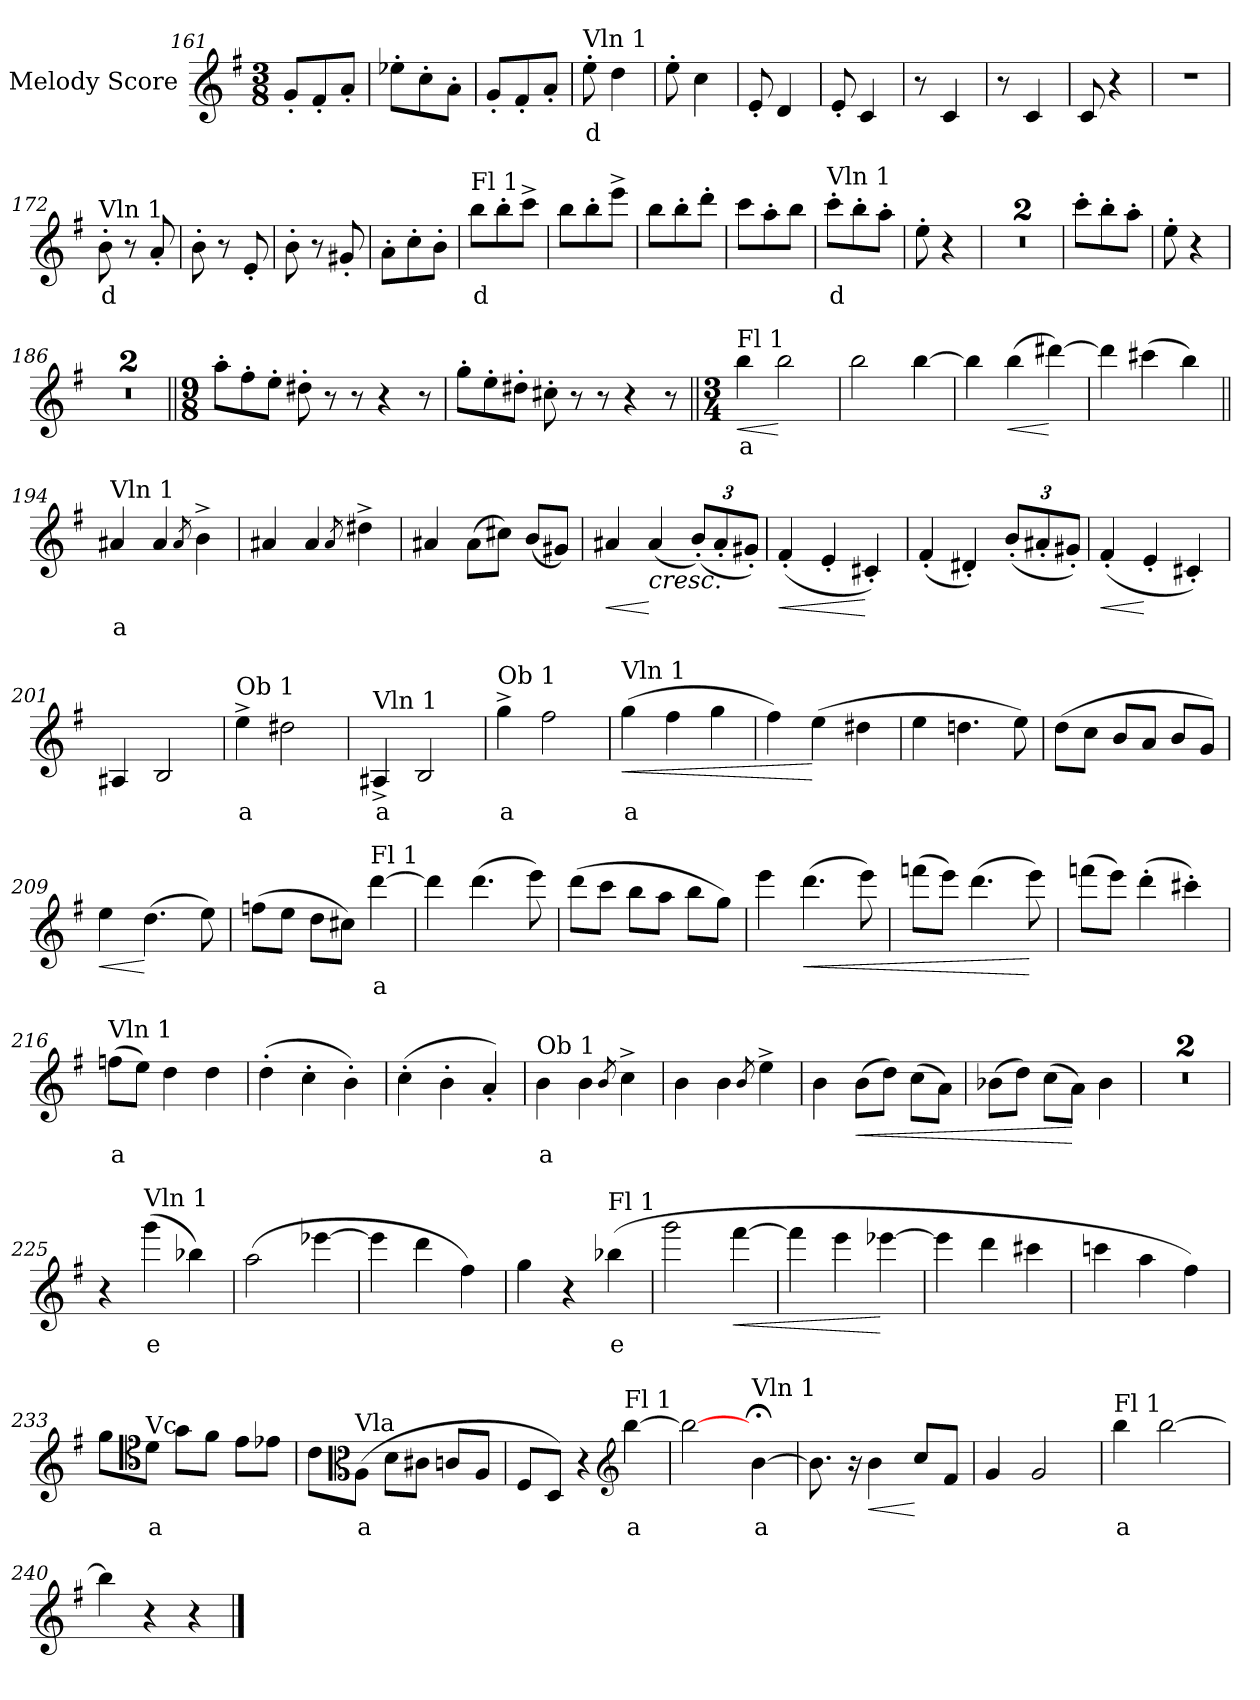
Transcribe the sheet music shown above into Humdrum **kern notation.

**kern	**text	**dynam
*part1	*part1	*part1
*staff1	*staff1	*staff1
*I"Melody Score	*	*
*clefG2	*	*
*k[f#]	*	*
*M3/8	*	*
=161	=161	=161
8g'/L	.	.
8f#'/	.	.
8a'/J	.	.
=162	=162	=162
8ee-X'\L	.	.
8cc'\	.	.
8a'\J	.	.
=163	=163	=163
8g'/L	.	.
8f#'/	.	.
8a'/J	.	.
=164	=164	=164
!LO:TX:a:t=Vln 1	!	!
!	!LO:LY:b:color=#FF0000	!
8ee'\	d	.
4dd\	.	.
=165	=165	=165
8ee'\	.	.
4cc\	.	.
=166	=166	=166
8e'/	.	.
4d/	.	.
=167	=167	=167
8e'/	.	.
4c/	.	.
=168	=168	=168
8r	.	.
4c/	.	.
=169	=169	=169
8r	.	.
4c/	.	.
=170	=170	=170
8c/	.	.
4r	.	.
=171	=171	=171
4.r	.	.
=172	=172	=172
!LO:TX:a:t=Vln 1	!	!
!	!LO:LY:b:color=#FF0000	!
8b'\	d	.
8r	.	.
8a'/	.	.
=173	=173	=173
8b'\	.	.
8r	.	.
8e'/	.	.
=174	=174	=174
8b'\	.	.
8r	.	.
8g#X'/	.	.
=175	=175	=175
8a'\L	.	.
8cc'\	.	.
8b'\J	.	.
=176	=176	=176
!LO:TX:a:t=Fl 1	!	!
!	!LO:LY:b:color=#FF0000	!
8bb\L	d	.
8bb'\	.	.
8ccc^\J	.	.
=177	=177	=177
8bb\L	.	.
8bb'\	.	.
8eee^\J	.	.
=178	=178	=178
8bb\L	.	.
8bb'\	.	.
8ddd'\J	.	.
=179	=179	=179
8ccc\L	.	.
8aa'\	.	.
8bb\J	.	.
=180	=180	=180
!LO:TX:a:t=Vln 1	!	!
!	!LO:LY:b:color=#FF0000	!
8ccc'\L	d	.
8bb'\	.	.
8aa'\J	.	.
=181	=181	=181
8ee'\	.	.
4r	.	.
=182	=182	=182
4.r	.	.
=183	=183	=183
4.r	.	.
=184	=184	=184
8ccc'\L	.	.
8bb'\	.	.
8aa'\J	.	.
=185	=185	=185
8ee'\	.	.
4r	.	.
=186	=186	=186
4.r	.	.
=187	=187	=187
4.r	.	.
=188||	=188||	=188||
*M9/8	*	*
8aa'\L	.	.
8ff#'\	.	.
8ee'\J	.	.
8dd#X'\	.	.
8r	.	.
8r	.	.
4r	.	.
8r	.	.
=189	=189	=189
8gg'\L	.	.
8ee'\	.	.
8dd#X'\J	.	.
8cc#X'\	.	.
8r	.	.
8r	.	.
4r	.	.
8r	.	.
=190||	=190||	=190||
*M3/4	*	*
!LO:TX:a:t=Fl 1	!	!
!	!LO:LY:b:color=#FF0000	!LO:HP:b
4bb\	a	<
2bb\	.	[
=191	=191	=191
2bb\	.	.
[4bb\	.	.
=192	=192	=192
4bb\]	.	.
!	!	!LO:HP:b
(4bb\	.	<
[4ddd#X\)	.	[
=193	=193	=193
4ddd#\]	.	.
(4ccc#X\	.	.
4bb\)	.	.
=194||	=194||	=194||
*MM100	*	*
!LO:TX:a:t=Vln 1	!	!
!	!LO:LY:b:color=#FF0000	!
4a#X/	a	.
4a#/	.	.
8qa#/	.	.
4b^\	.	.
=195	=195	=195
4a#X/	.	.
4a#/	.	.
8qa#/	.	.
4dd#X^\	.	.
=196	=196	=196
4a#X/	.	.
(8a#\L	.	.
8cc#X\J)	.	.
(8b/L	.	.
8g#X/J)	.	.
=197	=197	=197
!	!	!LO:HP:b
4a#X/	.	<
!	!	!LO:HP:n=1:b
(4a#/	.	[ <
*Xbrackettup	*	*
(12b'/L)	.	.
12a#'/	.	.
12g#X'/J)	.	.
=198	=198	=198
!	!	!LO:HP:b
(4f#'/	.	<
4e'/	.	.
4c#X'/)	.	[
=199	=199	=199
(4f#'/	.	.
4d#X'/)	.	.
(12b'/L	.	.
12a#X'/	.	.
12g#X'/J)	.	.
=200	=200	=200
!	!	!LO:HP:b
(4f#'/	.	<
4e'/	.	[
4c#X'/)	.	.
=201	=201	=201
4A#X/	.	.
2B/	.	.
=202	=202	=202
!LO:TX:a:t=Ob 1	!	!
!	!LO:LY:b:color=#FF0000	!
4ee^\	a	.
2dd#X\	.	.
=203	=203	=203
!LO:TX:a:t=Vln 1	!	!
!	!LO:LY:b:color=#FF0000	!
4A#X^/	a	.
2B/	.	.
=204	=204	=204
!LO:TX:a:t=Ob 1	!	!
!	!LO:LY:b:color=#FF0000	!
4gg^\	a	.
2ff#\	.	.
=205	=205	=205
!LO:TX:a:t=Vln 1	!	!
!	!LO:LY:b:color=#FF0000	!LO:HP:b
(4gg\	a	<
4ff#\	.	.
4gg\	.	.
=206	=206	=206
4ff#\)	.	.
(4ee\	.	[
4dd#X\	.	.
=207	=207	=207
4ee\	.	.
4.ddn\	.	.
8ee\)	.	.
=208	=208	=208
(8dd\L	.	.
8cc\J	.	.
8b/L	.	.
8a/J	.	.
8b/L	.	.
8g/J)	.	.
=209	=209	=209
!	!	!LO:HP:b
4ee\	.	<
(4.dd\	.	[
8ee\)	.	[
=210	=210	=210
(8ffn\L	.	.
8ee\J	.	.
8dd\L	.	.
8cc#X\J)	.	.
!LO:TX:a:t=Fl 1	!	!
!	!LO:LY:b:color=#FF0000	!
[4ddd\	a	.
=211	=211	=211
4ddd\]	.	.
(4.ddd\	.	.
8eee\)	.	.
=212	=212	=212
(8ddd\L	.	.
8ccc\J	.	.
8bb\L	.	.
8aa\J	.	.
8bb\L	.	.
8gg\J)	.	.
=213	=213	=213
4eee\	.	.
!	!	!LO:HP:b
(4.ddd\	.	<
8eee\)	.	.
=214	=214	=214
(8fffn\L	.	.
8eee\J)	.	.
(4.ddd\	.	.
8eee\)	.	[
=215	=215	=215
(8fffn\L	.	.
8eee\J)	.	.
(4ddd'\	.	.
4ccc#X'\)	.	.
=216	=216	=216
!LO:TX:a:t=Vln 1	!	!
!	!LO:LY:b:color=#FF0000	!
(8ffn\L	a	.
8ee\J)	.	.
4dd\	.	.
4dd\	.	.
=217	=217	=217
(4dd'\	.	.
4cc'\	.	.
4b'\)	.	.
=218	=218	=218
(4cc'\	.	.
4b'\	.	.
4a'/)	.	.
=219	=219	=219
!LO:TX:a:t=Ob 1	!	!
!	!LO:LY:b:color=#FF0000	!
4b\	a	.
4b\	.	.
8qb/	.	.
4cc^\	.	.
=220	=220	=220
4b\	.	.
4b\	.	.
8qb/	.	.
4ee^\	.	.
=221	=221	=221
4b\	.	.
!	!	!LO:HP:b
(8b\L	.	<
8dd\J)	.	.
(8cc\L	.	.
8a\J)	.	.
=222	=222	=222
(8b-X\L	.	.
8dd\J)	.	.
(8cc\L	.	.
8a\J)	.	[
4b-\	.	.
=223	=223	=223
2.r	.	.
=224	=224	=224
2.r	.	.
=225	=225	=225
4r	.	.
!LO:TX:a:t=Vln 1	!	!
!	!LO:LY:b:color=#FF0000	!
(4ggg\	e	.
4bb-X\)	.	.
=226	=226	=226
(2aa\	.	.
[4eee-X\	.	.
=227	=227	=227
4eee-\]	.	.
4ddd\	.	.
4ff#\)	.	.
=228	=228	=228
4gg\	.	.
4r	.	.
!LO:TX:a:t=Fl 1	!	!
!	!LO:LY:b:color=#FF0000	!
(4bb-X\	e	.
=229	=229	=229
2ggg\	.	.
!	!	!LO:HP:b
[4fff#\	.	<
=230	=230	=230
4fff#\]	.	.
4eee\	.	.
[4eee-X\	.	[
=231	=231	=231
4eee-\]	.	.
4ddd\	.	.
4ccc#X\	.	.
=232	=232	=232
4cccn\	.	.
4aa\	.	.
4ff#\)	.	.
=233	=233	=233
8gg\L	.	.
*clefC4	*	*
!LO:TX:a:t=Vc	!	!
!	!LO:LY:b:color=#FF0000	!
8d\J	a	.
8g\L	.	.
8f#\J	.	.
8e\L	.	.
8e-X\J	.	.
=234	=234	=234
8c\L	.	.
*clefC3	*	*
!LO:TX:a:t=Vla	!	!
!	!LO:LY:b:color=#FF0000	!
(8A\J	a	.
8d\L	.	.
8c#X\J	.	.
8cn/L	.	.
8A/J	.	.
=235	=235	=235
8F#/L	.	.
8D/J)	.	.
4r	.	.
*clefG2	*	*
!LO:TX:a:t=Fl 1	!	!
!	!LO:LY:b:color=#FF0000	!
[4bb\	a	.
=236	=236	=236
2bb\_	.	.
!LO:TX:a:t=Vln 1	!	!
!	!LO:LY:b:color=#FF0000	!
[4b;<\	a	.
=237	=237	=237
8.b\]	.	.
16r	.	.
!	!	!LO:HP:b
!	!	!LO:HP:n=1:b
4b\	.	< <
8cc/L	.	[
8f#/J	.	[
=238	=238	=238
4g/	.	.
2g/	.	.
=239	=239	=239
!LO:TX:a:t=Fl 1	!	!
!	!LO:LY:b:color=#FF0000	!
4bb\	a	.
[2bb\	.	.
=240	=240	=240
4bb\]	.	.
4r	.	.
4r	.	.
==	==	==
*-	*-	*-
